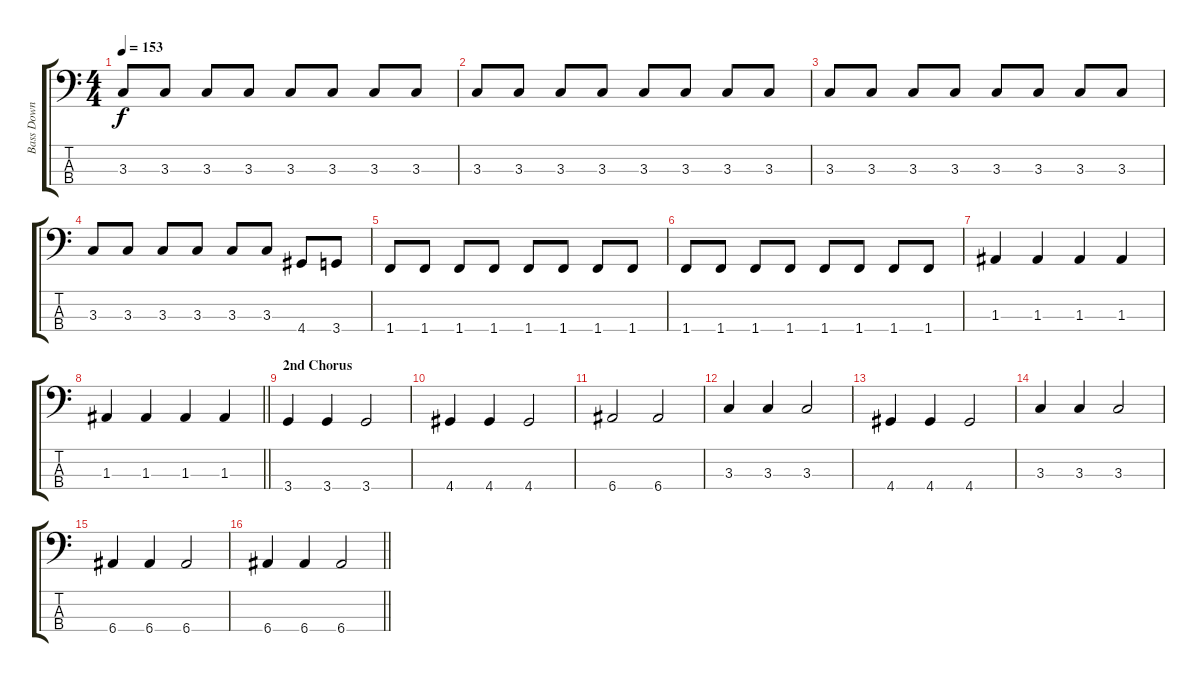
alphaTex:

\track ("Bass Down 1/2 Step" "Bass Down ") {mute instrument electricbassfinger}
\staff {score tabs}
\tuning (G2 D2 A1 E1) {hide}
\ts (4 4)
\tempo 153
\clef f4
\ks c
3.3.8{dy f} 3.3.8 3.3.8 3.3.8 3.3.8 3.3.8 3.3.8 3.3.8 |
3.3.8 3.3.8 3.3.8 3.3.8 3.3.8 3.3.8 3.3.8 3.3.8 |
3.3.8 3.3.8 3.3.8 3.3.8 3.3.8 3.3.8 3.3.8 3.3.8 |
3.3.8 3.3.8 3.3.8 3.3.8 3.3.8 3.3.8 4.4.8 3.4.8 |
1.4.8 1.4.8 1.4.8 1.4.8 1.4.8 1.4.8 1.4.8 1.4.8 |
1.4.8 1.4.8 1.4.8 1.4.8 1.4.8 1.4.8 1.4.8 1.4.8 |
1.3.4 1.3.4 1.3.4 1.3.4 |
\barLineRight lightlight
1.3.4 1.3.4 1.3.4 1.3.4 |
\section ("" "2nd Chorus ")
3.4.4 3.4.4 3.4.2 |
4.4.4 4.4.4 4.4.2 |
6.4.2 6.4.2 |
3.3.4 3.3.4 3.3.2 |
4.4.4 4.4.4 4.4.2 |
3.3.4 3.3.4 3.3.2 |
6.4.4 6.4.4 6.4.2 |
\barLineRight lightlight
6.4.4 6.4.4 6.4.2
